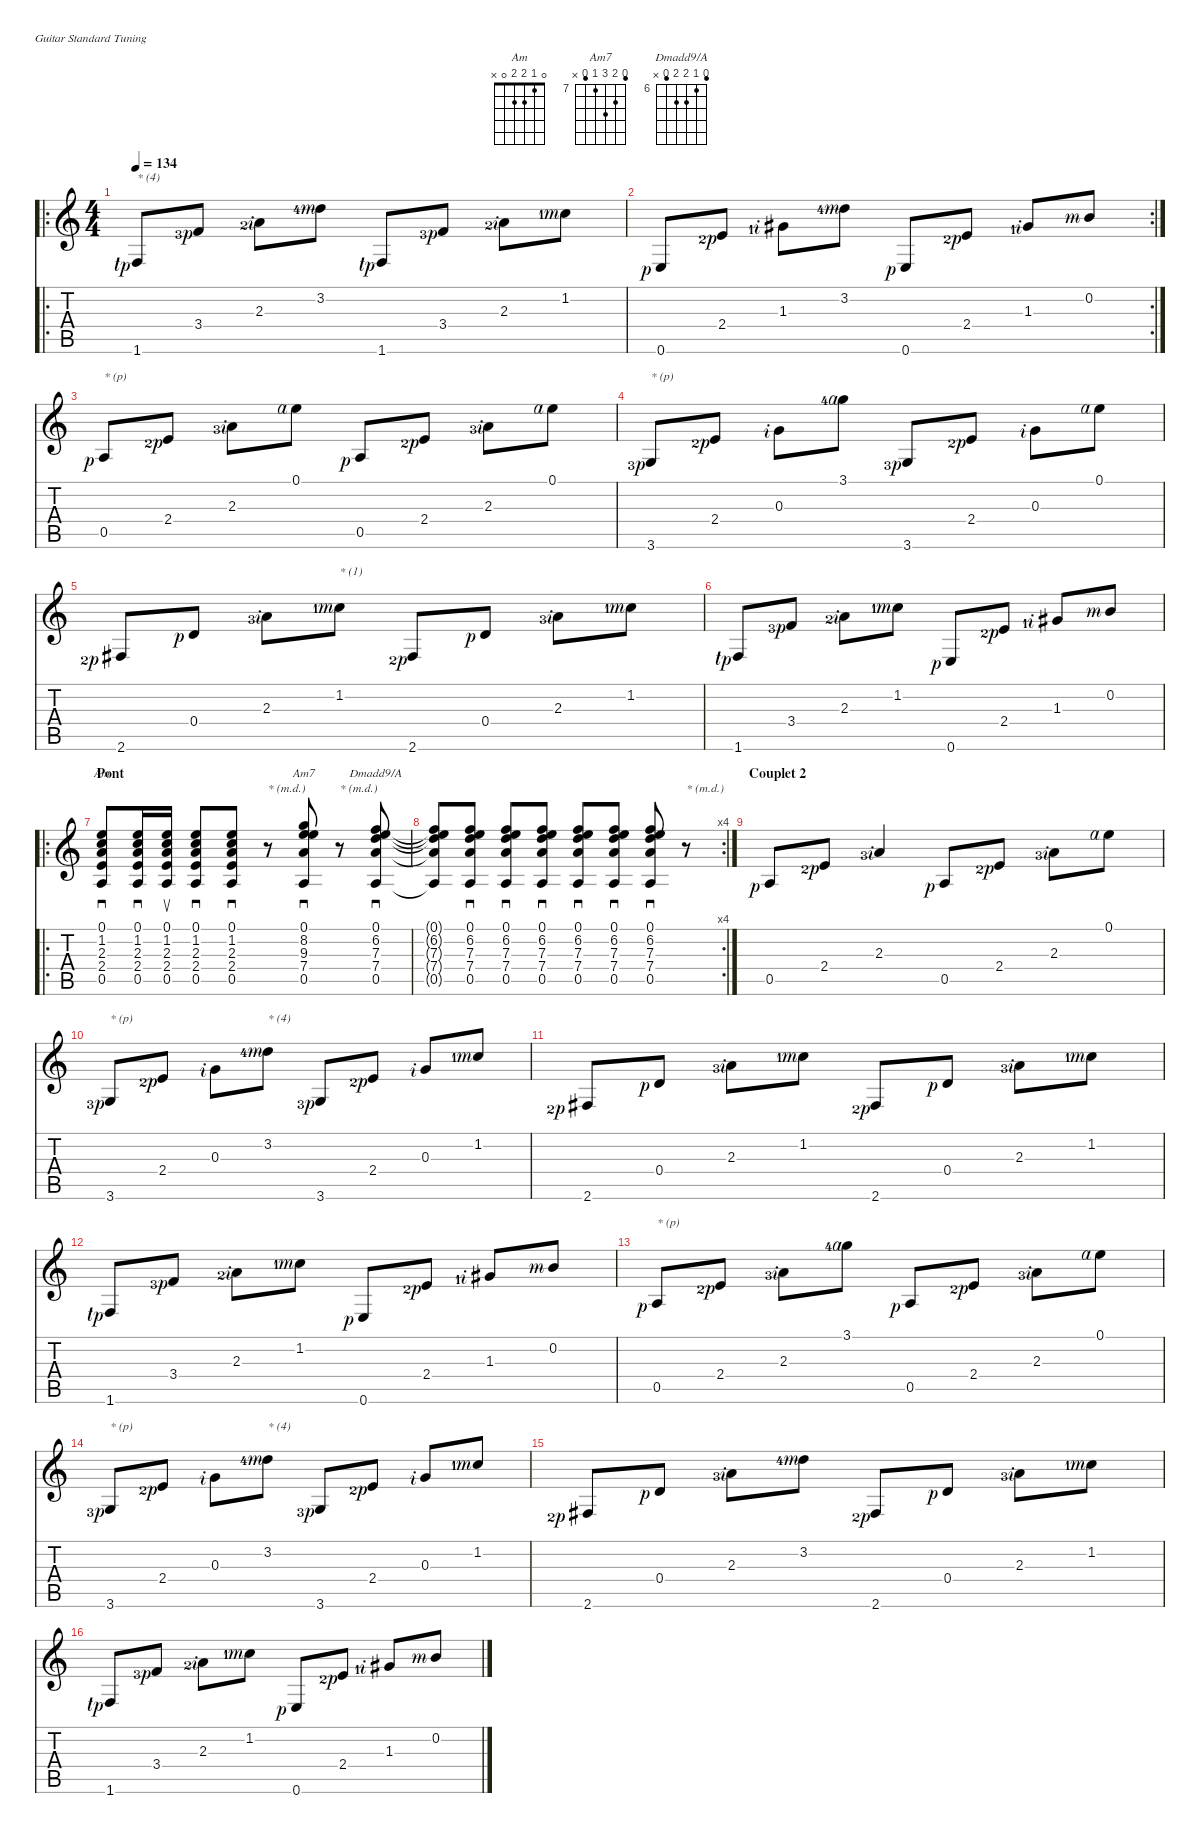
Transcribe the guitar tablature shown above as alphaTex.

\hideDynamics
\bracketExtendMode nobrackets
\singleTrackTrackNamePolicy hidden
\multiTrackTrackNamePolicy hidden
\firstSystemTrackNameOrientation horizontal
\otherSystemsTrackNameOrientation horizontal
\track ("Gtr. acoustic" "S-Gt") {instrument acousticguitarsteel}
\staff {score tabs}
\tuning (E4 B3 G3 D3 A2 E2)
\chord ("Am" 0 1 2 2 0 x)
\chord ("Am7" 6 8 9 7 6 x) {firstfret 7}
\chord ("Dmadd9/A" 5 6 7 7 5 x) {firstfret 6}
\ro
\ts (4 4)
\tempo 134
\clef g2
\ks aminor
1.6{lf 1 rf 1}.8{txt "* (4)" dy mf} 3.4{lf 4 rf 1}.8 2.3{lf 3 rf 2}.8 3.2{lf 5 rf 3}.8 1.6{lf 1 rf 1}.8 3.4{lf 4 rf 1}.8 2.3{lf 3 rf 2}.8 1.2{lf 2 rf 3}.8 |
\rc 2
0.6{rf 1}.8 2.4{lf 3 rf 1}.8 1.3{lf 2 rf 2}.8 3.2{lf 5 rf 3}.8 0.6{rf 1}.8 2.4{lf 3 rf 1}.8 1.3{lf 2 rf 2}.8 0.2{rf 3}.8 |
0.5{rf 1}.8{txt "* (p)"} 2.4{lf 3 rf 1}.8 2.3{lf 4 rf 2}.8 0.1{rf 4}.8 0.5{rf 1}.8 2.4{lf 3 rf 1}.8 2.3{lf 4 rf 2}.8 0.1{rf 4}.8 |
3.6{lf 4 rf 1}.8{txt "* (p)"} 2.4{lf 3 rf 1}.8 0.3{rf 2}.8 3.1{lf 5 rf 4}.8 3.6{lf 4 rf 1}.8 2.4{lf 3 rf 1}.8 0.3{rf 2}.8 0.1{rf 4}.8 |
2.6{lf 3 rf 1}.8 0.4{rf 1}.8 2.3{lf 4 rf 2}.8 1.2{lf 2 rf 3}.8{txt "* (1)"} 2.6{lf 3 rf 1}.8 0.4{rf 1}.8 2.3{lf 4 rf 2}.8 1.2{lf 2 rf 3}.8 |
1.6{lf 1 rf 1}.8 3.4{lf 4 rf 1}.8 2.3{lf 3 rf 2}.8 1.2{lf 2 rf 3}.8 0.6{rf 1}.8 2.4{lf 3 rf 1}.8 1.3{lf 2 rf 2}.8 0.2{rf 3}.8 |
\ro
\section ("" "Pont")
(0.5 2.4 2.3 1.2 0.1).8{sd ch "Am"} (0.5 2.4 2.3 1.2 0.1).16{sd} (0.5 2.4 2.3 1.2 0.1).16{su} (0.5 2.4 2.3 1.2 0.1).8{sd} (0.5 2.4 2.3 1.2 0.1).8{sd} r.8{txt "* (m.d.)"} (0.5 7.4 9.3 8.2 0.1).8{sd ch "Am7"} r.8{txt "* (m.d.)"} (0.1 6.2 7.3 7.4 0.5).8{sd ch "Dmadd9/A"} |
\rc 4
(0.5{t} 7.4{t} 7.3{t} 6.2{t} 0.1{t}).8 (0.5 7.4 7.3 6.2 0.1).8{sd} (0.5 7.4 7.3 6.2 0.1).8{sd} (0.5 7.4 7.3 6.2 0.1).8{sd} (0.5 7.4 7.3 6.2 0.1).8{sd} (0.5 7.4 7.3 6.2 0.1).8{sd} (0.5 7.4 7.3 6.2 0.1).8{sd} r.8{txt "* (m.d.)"} |
\section ("" "Couplet 2")
0.5{rf 1}.8 2.4{lf 3 rf 1}.8 2.3{lf 4 rf 2}.4 0.5{rf 1}.8 2.4{lf 3 rf 1}.8 2.3{lf 4 rf 2}.8 0.1{rf 4}.8 |
3.6{lf 4 rf 1}.8{txt "* (p)"} 2.4{lf 3 rf 1}.8 0.3{rf 2}.8 3.2{lf 5 rf 3}.8{txt "* (4)"} 3.6{lf 4 rf 1}.8 2.4{lf 3 rf 1}.8 0.3{rf 2}.8 1.2{lf 2 rf 3}.8 |
2.6{lf 3 rf 1}.8 0.4{rf 1}.8 2.3{lf 4 rf 2}.8 1.2{lf 2 rf 3}.8 2.6{lf 3 rf 1}.8 0.4{rf 1}.8 2.3{lf 4 rf 2}.8 1.2{lf 2 rf 3}.8 |
1.6{lf 1 rf 1}.8 3.4{lf 4 rf 1}.8 2.3{lf 3 rf 2}.8 1.2{lf 2 rf 3}.8 0.6{rf 1}.8 2.4{lf 3 rf 1}.8 1.3{lf 2 rf 2}.8 0.2{rf 3}.8 |
0.5{rf 1}.8{txt "* (p)"} 2.4{lf 3 rf 1}.8 2.3{lf 4 rf 2}.8 3.1{lf 5 rf 4}.8 0.5{rf 1}.8 2.4{lf 3 rf 1}.8 2.3{lf 4 rf 2}.8 0.1{rf 4}.8 |
3.6{lf 4 rf 1}.8{txt "* (p)"} 2.4{lf 3 rf 1}.8 0.3{rf 2}.8 3.2{lf 5 rf 3}.8{txt "* (4)"} 3.6{lf 4 rf 1}.8 2.4{lf 3 rf 1}.8 0.3{rf 2}.8 1.2{lf 2 rf 3}.8 |
2.6{lf 3 rf 1}.8 0.4{rf 1}.8 2.3{lf 4 rf 2}.8 3.2{lf 5 rf 3}.8 2.6{lf 3 rf 1}.8 0.4{rf 1}.8 2.3{lf 4 rf 2}.8 1.2{lf 2 rf 3}.8 |
1.6{lf 1 rf 1}.8 3.4{lf 4 rf 1}.8 2.3{lf 3 rf 2}.8 1.2{lf 2 rf 3}.8 0.6{rf 1}.8 2.4{lf 3 rf 1}.8 1.3{lf 2 rf 2}.8 0.2{rf 3}.8
